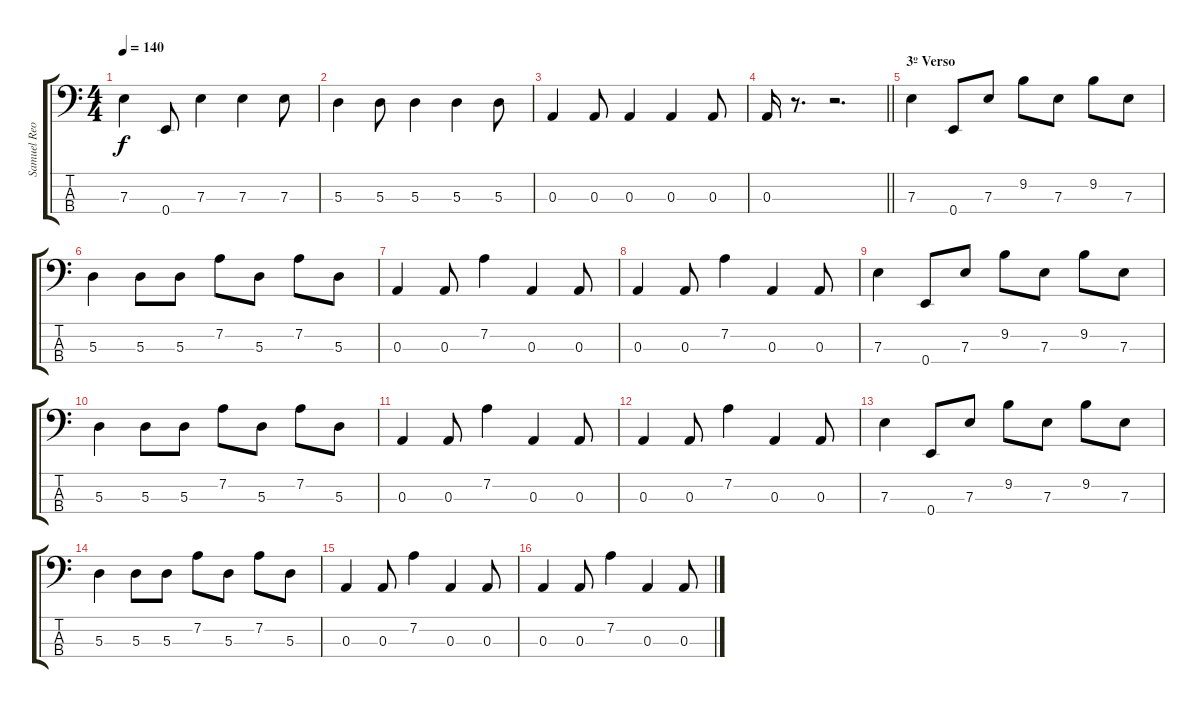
\track ("Samuel Reoli" "Samuel Reo") {instrument electricbasspick}
\staff {score tabs}
\tuning (G2 D2 A1 E1) {hide}
\ts (4 4)
\tempo 140
\clef f4
\ks c
7.3.4{dy f} 0.4.8 7.3.4 7.3.4 7.3.8 |
5.3.4 5.3.8 5.3.4 5.3.4 5.3.8 |
0.3.4 0.3.8 0.3.4 0.3.4 0.3.8 |
\barLineRight lightlight
0.3.16 r.8{d} r.2{d} |
\section ("" "3º Verso")
7.3.4 0.4.8 7.3.8 9.2.8 7.3.8 9.2.8 7.3.8 |
5.3.4 5.3.8 5.3.8 7.2.8 5.3.8 7.2.8 5.3.8 |
0.3.4 0.3.8 7.2.4 0.3.4 0.3.8 |
0.3.4 0.3.8 7.2.4 0.3.4 0.3.8 |
7.3.4 0.4.8 7.3.8 9.2.8 7.3.8 9.2.8 7.3.8 |
5.3.4 5.3.8 5.3.8 7.2.8 5.3.8 7.2.8 5.3.8 |
0.3.4 0.3.8 7.2.4 0.3.4 0.3.8 |
0.3.4 0.3.8 7.2.4 0.3.4 0.3.8 |
7.3.4 0.4.8 7.3.8 9.2.8 7.3.8 9.2.8 7.3.8 |
5.3.4 5.3.8 5.3.8 7.2.8 5.3.8 7.2.8 5.3.8 |
0.3.4 0.3.8 7.2.4 0.3.4 0.3.8 |
0.3.4 0.3.8 7.2.4 0.3.4 0.3.8
